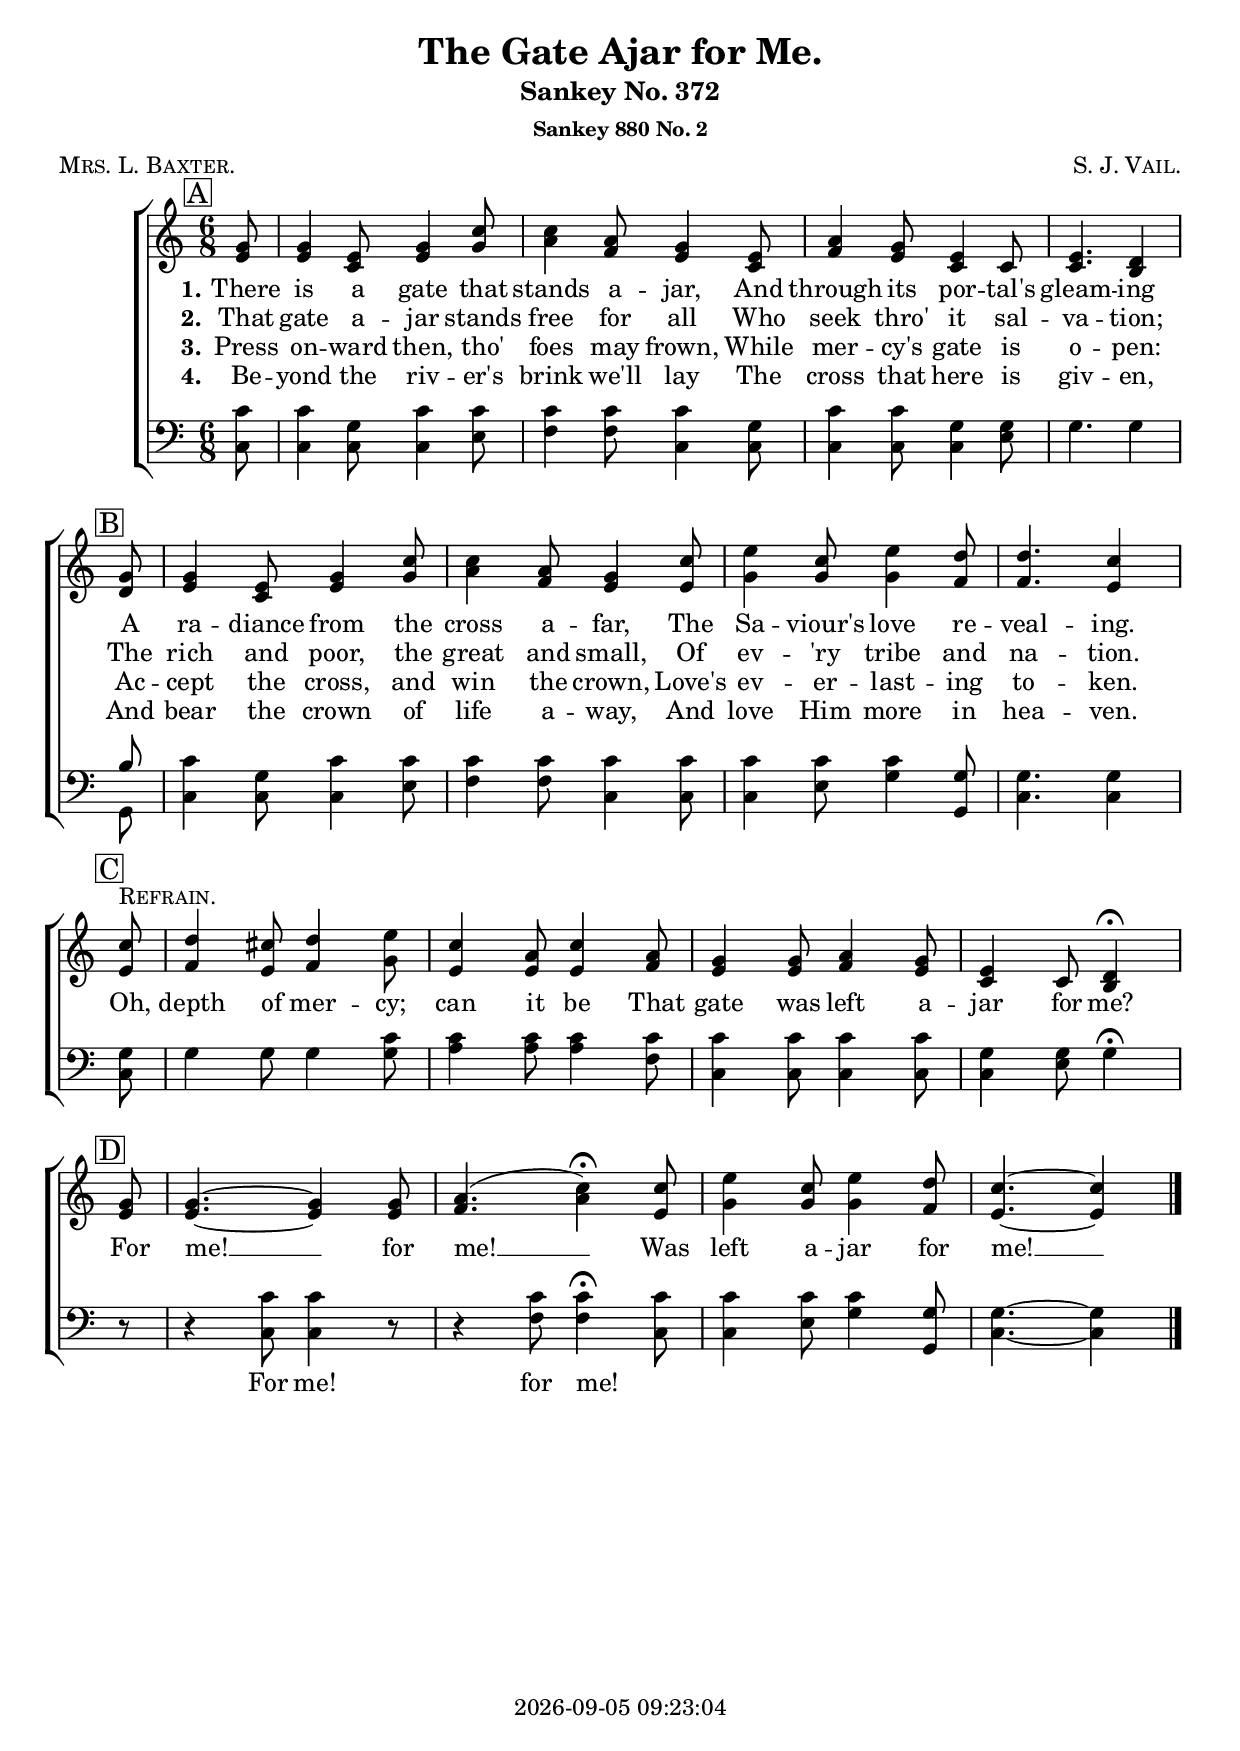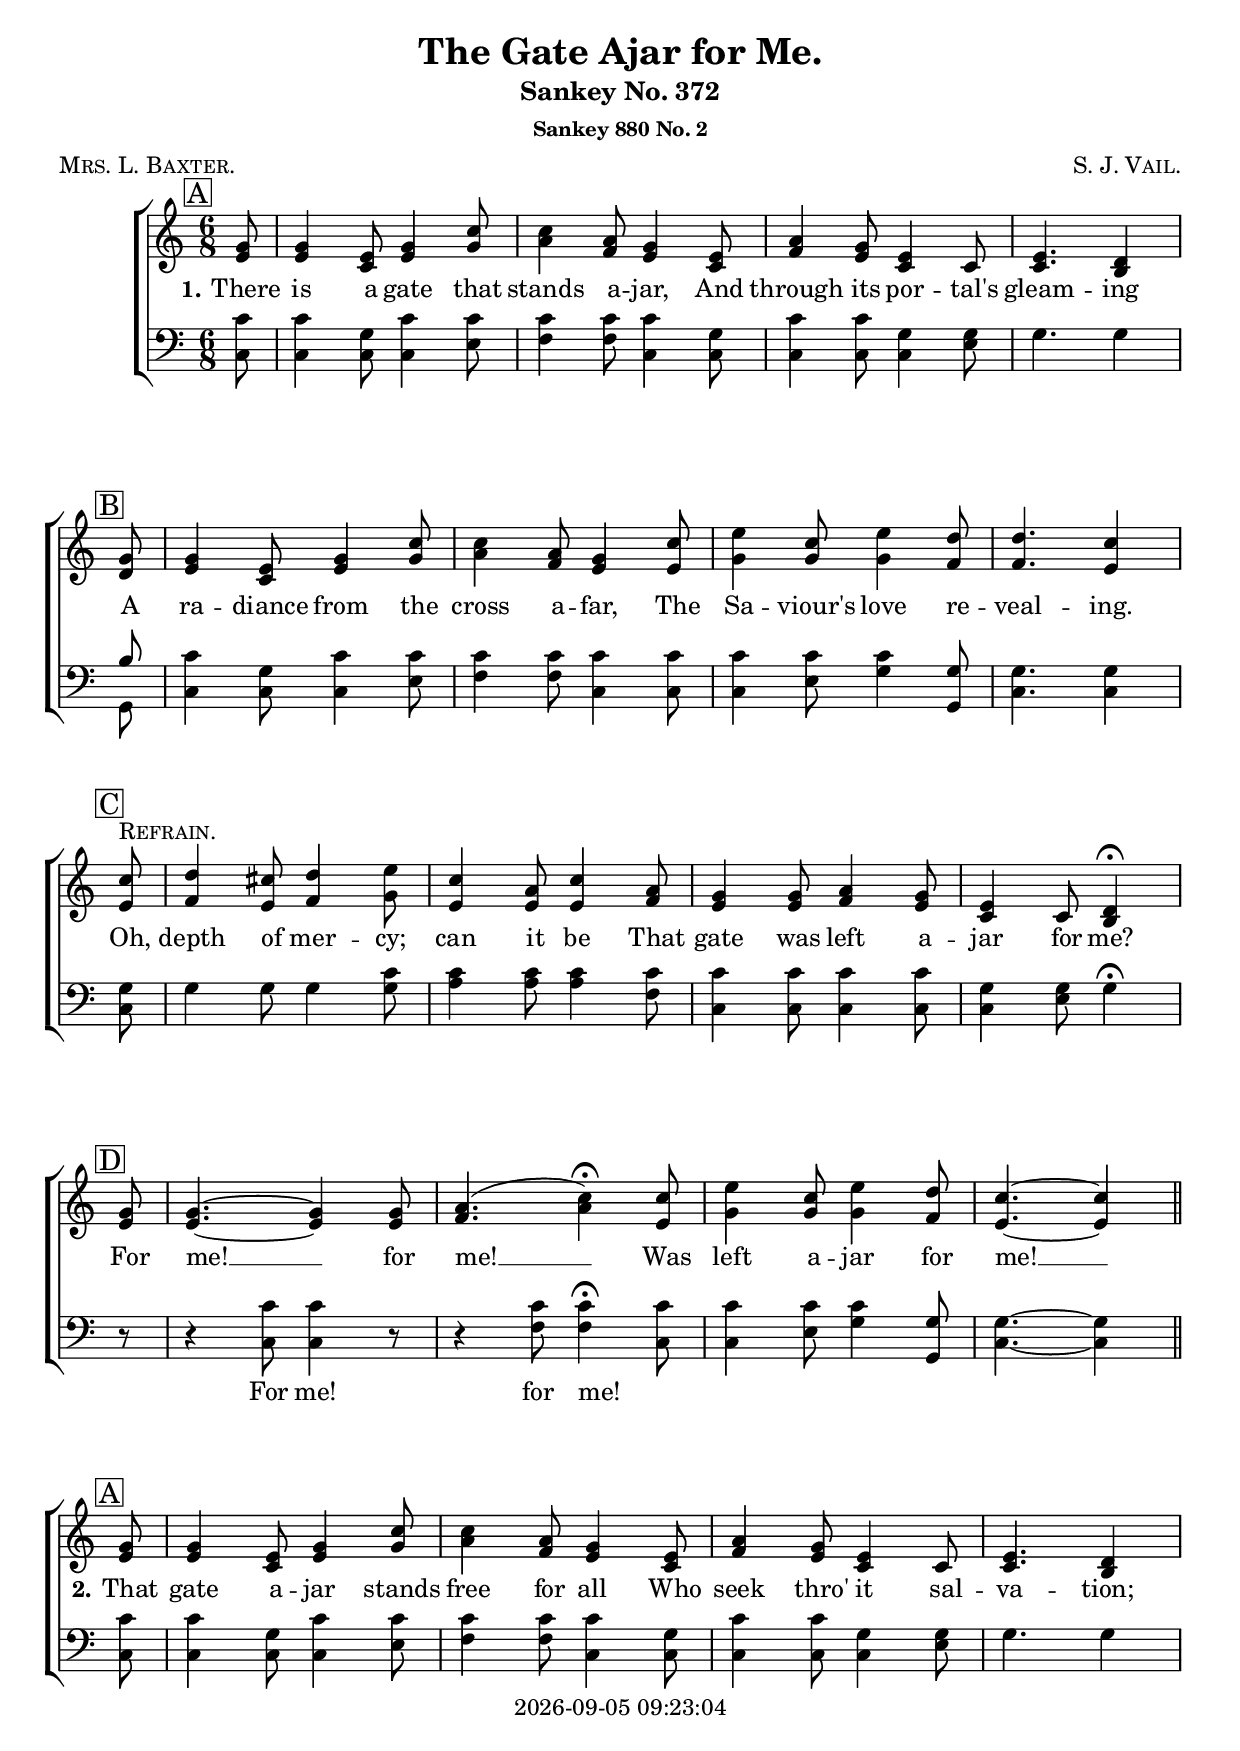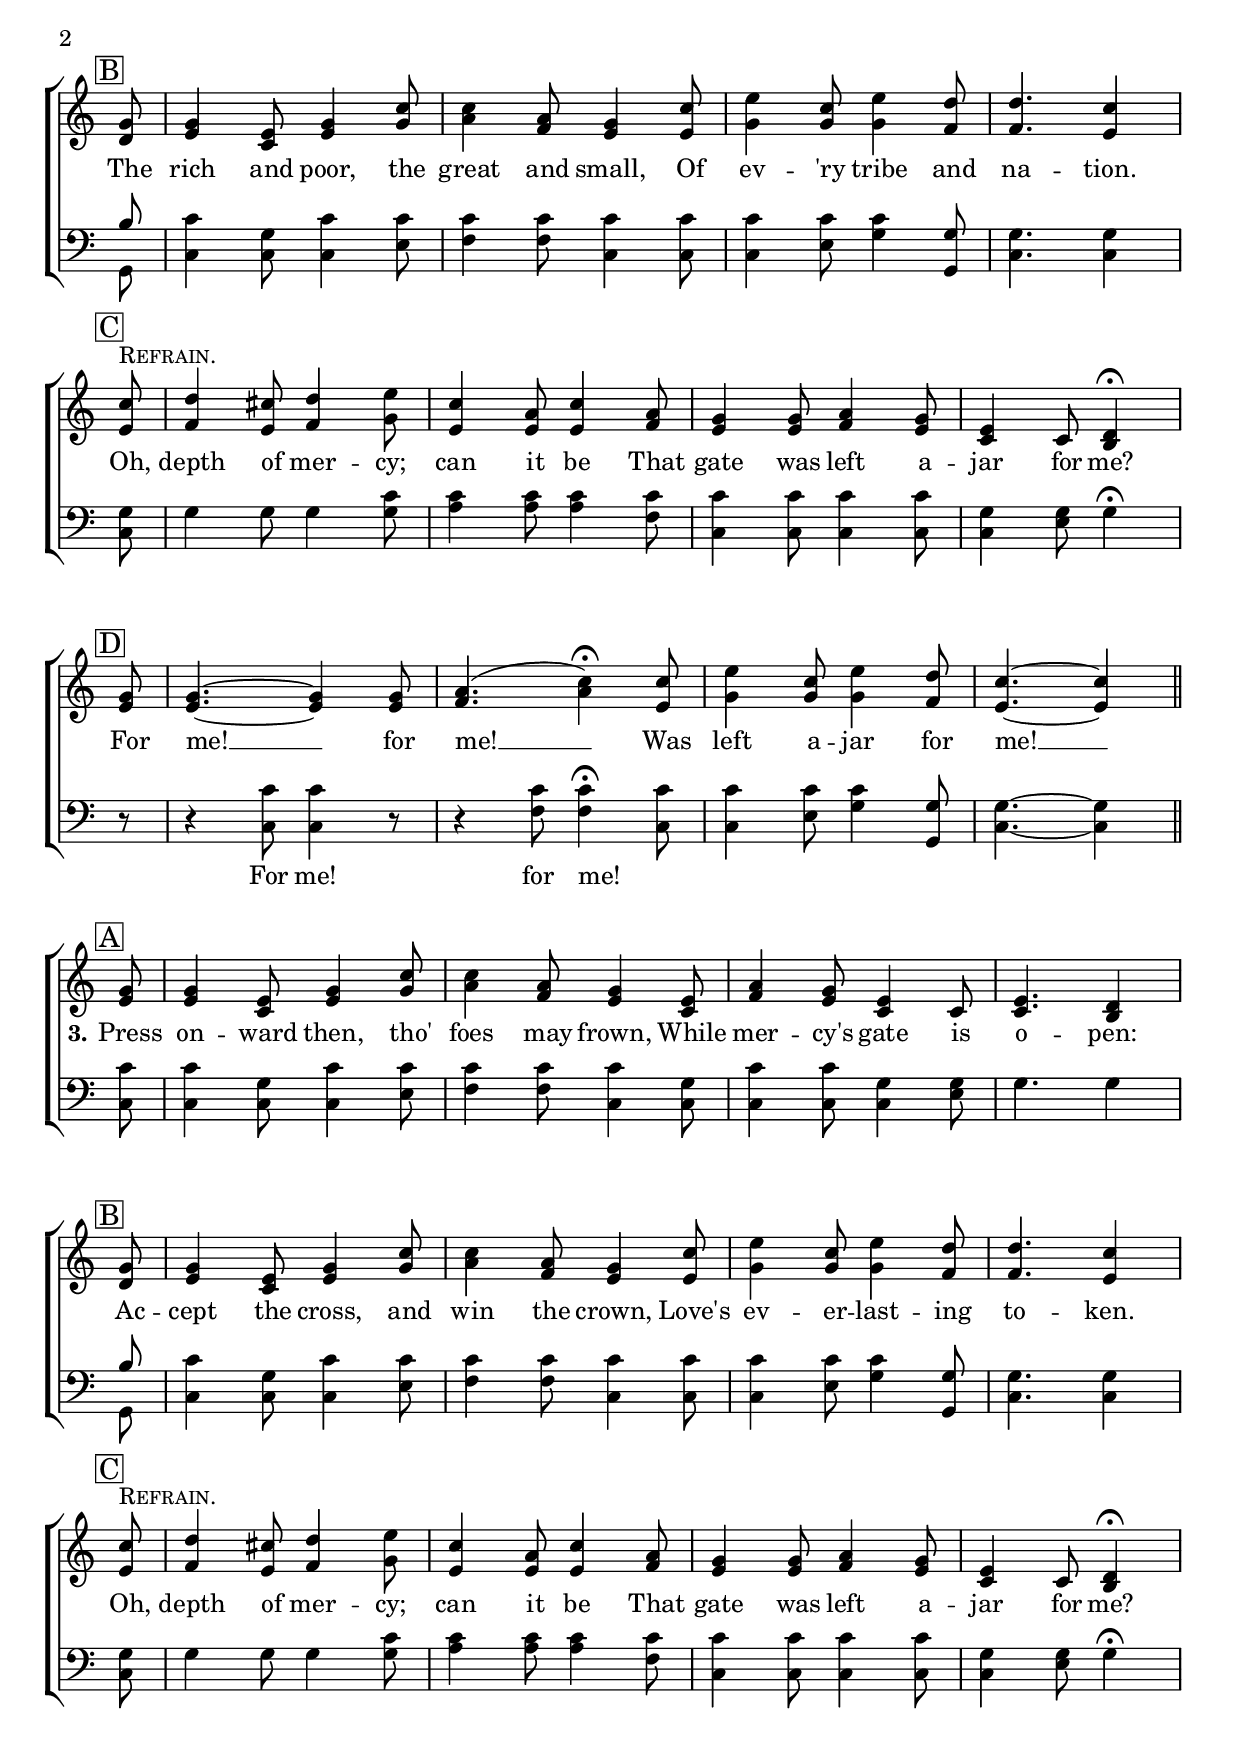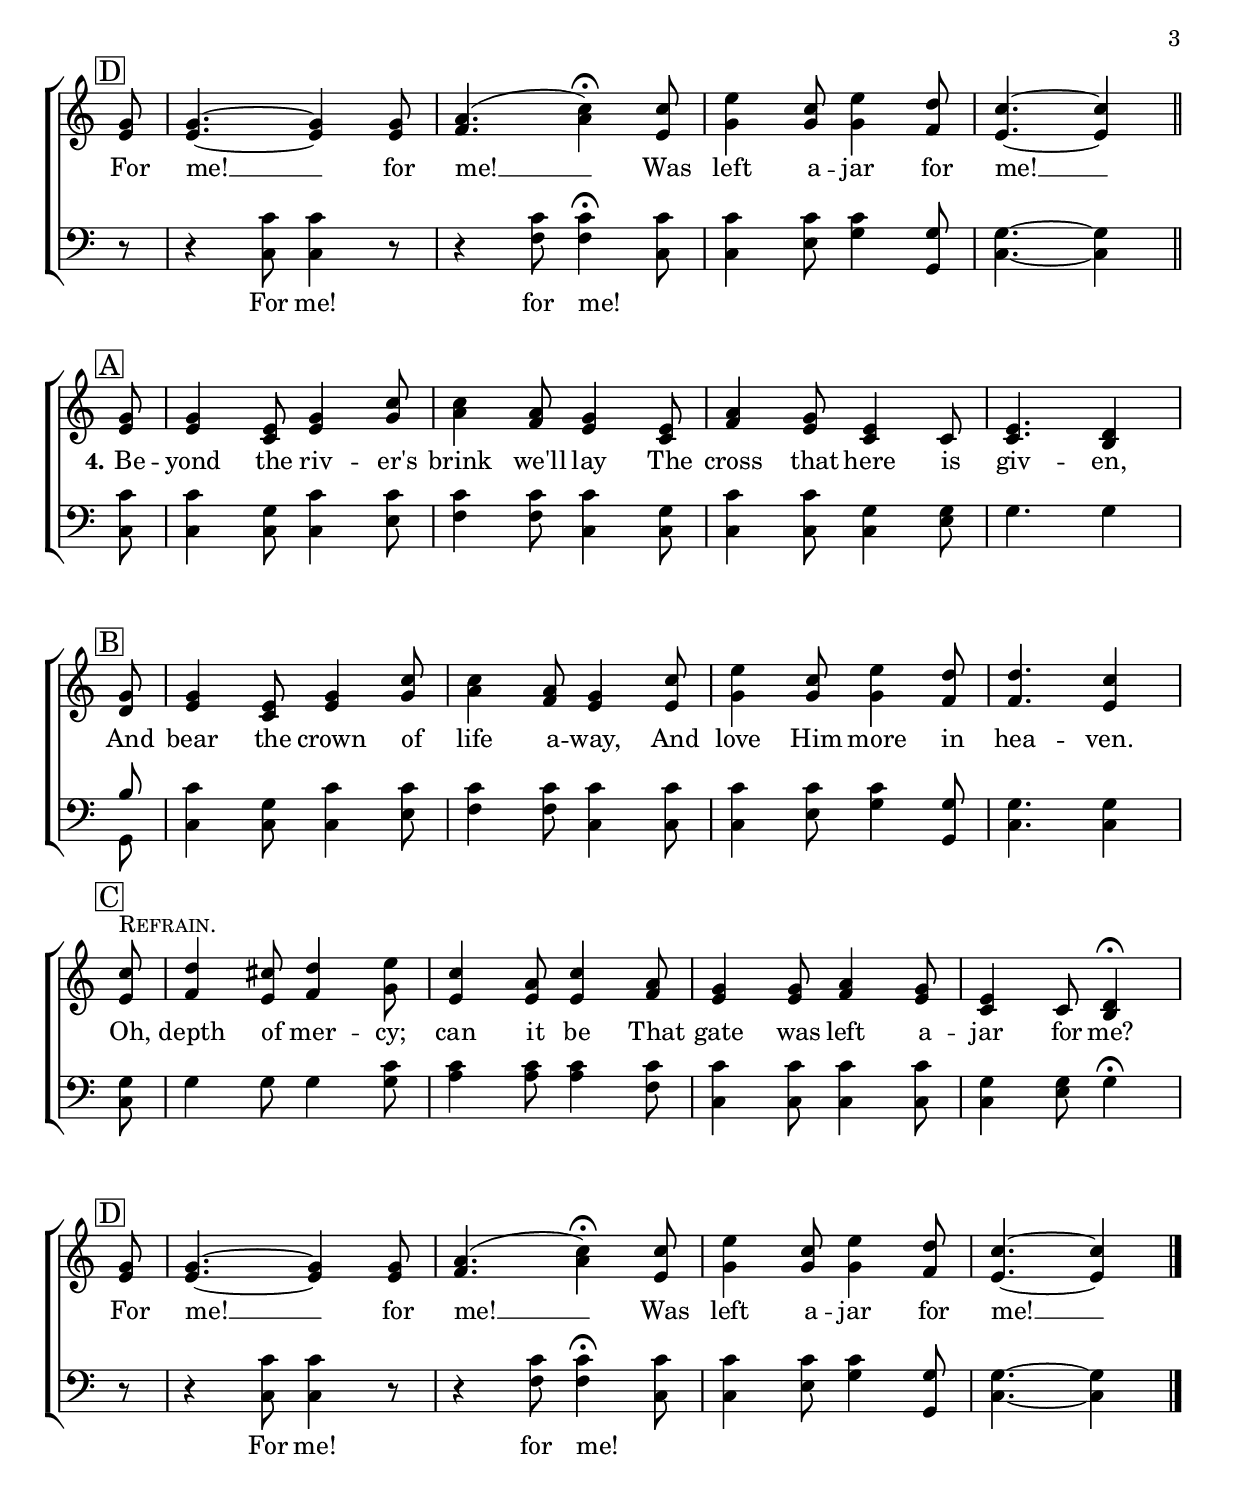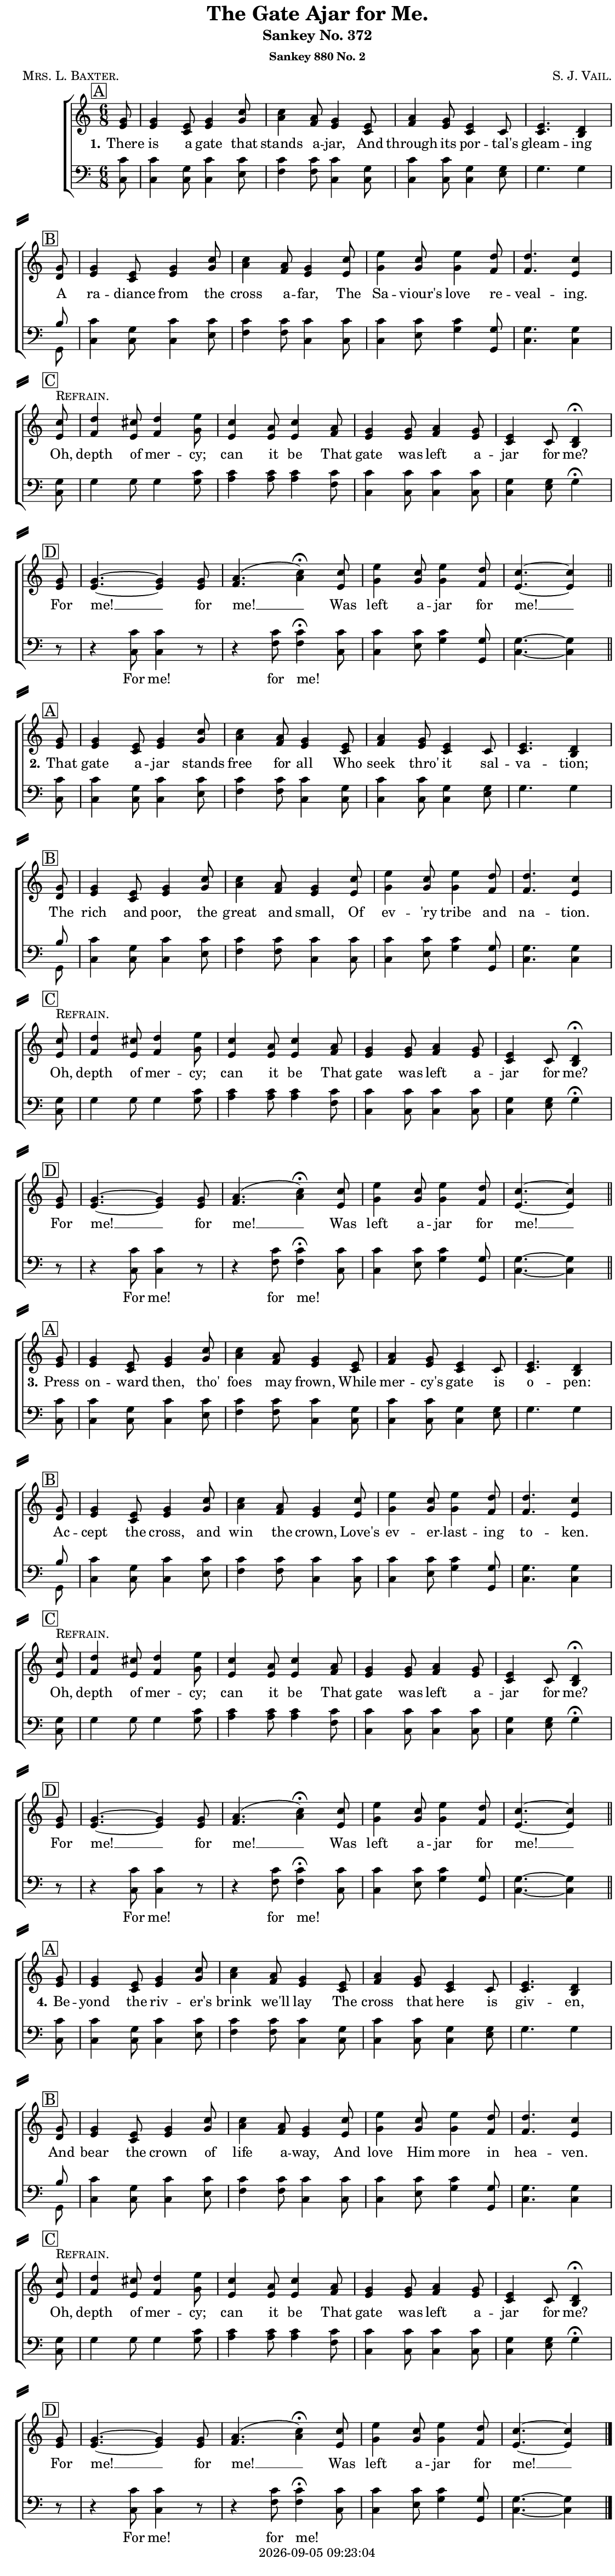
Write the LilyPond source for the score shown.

\version "2.22.1"

\include "articulate.ly"

today = #(strftime "%Y-%m-%d %H:%M:%S" (localtime (current-time)))

\header {
% centered at top
%  dedication  = "dedication"
  title       = "The Gate Ajar for Me."
  subtitle    = "Sankey No. 372"
  subsubtitle = "Sankey 880 No. 2"
%  instrument  = "instrument"
  
% arrangement of following lines:
%
%  poet    composer
%  meter   arranger
%  piece       opus

  composer    = \markup\smallCaps "S. J. Vail."
%  arranger    = "arranger"
%  opus        = "opus"

  poet        = \markup\smallCaps "Mrs. L. Baxter."
%  meter       = \markup\smallCaps "meter"
%  piece       = \markup\smallCaps "piece"

% centered at bottom
% tagline     = "tagline" % default lilypond version
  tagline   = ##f
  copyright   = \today
}

% #(set-global-staff-size 16)

global = {
  \key c \major
  \time 6/8
  \partial 8
}

RehearsalTrack = {
% \set Score.currentBarNumber = #5
  \mark \markup { \box "A" } s8 s2.*3 s4. s4
  \mark \markup { \box "B" } s8 s2.*3 s4. s4
  \mark \markup { \box "C" } s8 s2.*3 s4. s4
  \mark \markup { \box "D" } s8 s2.*3 s4. s4
}

TempoTrack = {
  \set Score.tempoHideNote = ##t
  \tempo 4=120
}

nl = { \bar "||" \break }

soprano = \relative {
  \autoBeamOff
  g'8
  g4 e8 g4 c8
  c4 a8 g4 e8
  a4 g8 e4 c8
  e4. d4 \bar "|" \break g8
  g4 e8 g4 c8 % B
  c4 a8 g4 c8
  e4 c8 e4 d8
  d4. c4 \bar "|" \break c8^\markup\smallCaps Refrain.
  d4 cis8 d4 e8 % C
  c4 a8 c4 a8
  g4 8 a4 g8
  e4 c8 d4\fermata \bar "|" \break g8
  g4.~4 8 % D
  a4.(c4\fermata) 8
  e4 c8 e4 d8
  c4.~4
}

alto = \relative {
  \autoBeamOff
  e'8
  e4 c8 e4 g8
  a4 f8 e4 c8
  f4 e8 c4 8
  c4. b4 d8
  e4 c8 e4 g8 % B
  a4 f8 e4 8
  g4 8 4 f8
  f4. e4 8
  f4 e8 f4 g8 % C
  e4 8 4 f8
  e4 8 f4 e8
  c4 8 b4\fermata e8
  e4.~4 8 % D
  f4.(a4\fermata) e8
  g4 8 4 f8
  e4.~4
}

tenor = \relative {
  \autoBeamOff
  c'8
  c4 g8 c4 8
  c4 8 4 g8
  c4 8 g4 8
  g4. 4 b8
  c4 g8 c4 8 % B
  c4 8 4 8
  c4 8 4 g8
  g4. 4 8
  g4 8 4 c8 % C
  c4 8 4 8
  c4 8 4 8
  g4 8 4\fermata r8
  r4 c8 4 r8 % D
  r4 c8 4\fermata 8
  c4 8 4 g8
  g4.~4
}

bass = \relative {
  \autoBeamOff
  c8
  c4 8 4 e8
  f4 8 c4 8
  c4 8 4 e8
  g4. 4 g,8
  c4 8 4 e8 % B
  f4 8 c4 8
  c4 e8 g4 g,8
  c4. 4 8
  g'4 8 4 8 % C
  a4 8 4 f8
  c4 8 4 8
  c4 e8 g4\fermata r8
  r4 c,8 4 r8
  r4 f8 4\fermata c8
  c4 e8 g4 g,8
  c4.~4
}

nom  = {   \set ignoreMelismata = ##t }
yesm = { \unset ignoreMelismata       }

chorus = \lyricmode {
  Oh, depth of mer -- cy; can it be
  That gate was left a -- jar for me?
  For me! __ for me! __
  Was left a -- jar for me! __
}

chorusMen = \lyricmode {
  _ _ _ _ _ _ _ _
  _ _ _ _ _ _ _
  _ _ _ _ _ _ _ _
  _ _ _ _ _ _ _
  _ _ _ _ _ _ _ _
  _ _ _ _ _ _ _ _
  For me! for me!
  _ _ _ _ _ _
}

verses = 4

wordsOne = \lyricmode {
  \set stanza = "1."
  There is a gate that stands a -- jar,
  And through its por -- tal's gleam -- ing
  A ra -- diance from the cross a -- far,
  The Sa -- viour's love re -- veal -- ing.
}
  
wordsTwo = \lyricmode {
  \set stanza = "2."
  That gate a -- jar stands free for all
  Who seek thro' it sal -- va -- tion;
  The rich and poor, the great and small,
  Of ev -- 'ry tribe and na -- tion.
}
  
wordsThree = \lyricmode {
  \set stanza = "3."
  Press on -- ward then, tho' foes may frown,
  While mer -- cy's gate is o -- pen:
  Ac -- cept the cross, and win the crown,
  Love's ev -- er -- last -- ing to -- ken.
}
  
wordsFour = \lyricmode {
  \set stanza = "4."
  Be -- yond the riv -- er's brink we'll lay
  The cross that here is giv -- en,
  And bear the crown of life a -- way,
  And love Him more in hea -- ven.
}
  
wordsMidi = \lyricmode {
  \set stanza = "1."
  "There " "is " "a " "gate " "that " "stands " a "jar, "
  "\nAnd " "through " "its " por "tal's " gleam "ing "
  "\nA " ra "diance " "from " "the " "cross " a "far, "
  "\nThe " Sa "viour's " "love " re veal "ing. "
  "\nOh, " "depth " "of " mer "cy; " "can " "it " "be "
  "\nThat " "gate " "was " "left " a "jar " "for " "me? "
  "\nFor " "me! "  "for " "me! " 
  "\nWas " "left " a "jar " "for " "me! " 

  \set stanza = "2."
  "\nThat " "gate " a "jar " "stands " "free " "for " "all "
  "\nWho " "seek " "thro' " "it " sal va "tion; "
  "\nThe " "rich " "and " "poor, " "the " "great " "and " "small, "
  "\nOf " ev "'ry " "tribe " "and " na "tion. "
  "\nOh, " "depth " "of " mer "cy; " "can " "it " "be "
  "\nThat " "gate " "was " "left " a "jar " "for " "me? "
  "\nFor " "me! "  "for " "me! " 
  "\nWas " "left " a "jar " "for " "me! " 

  \set stanza = "3."
  "\nPress " on "ward " "then, " "tho' " "foes " "may " "frown, "
  "\nWhile " mer "cy's " "gate " "is " o "pen: "
  "\nAc" "cept " "the " "cross, " "and " "win " "the " "crown, "
  "\nLove's " ev er last "ing " to "ken. "
  "\nOh, " "depth " "of " mer "cy; " "can " "it " "be "
  "\nThat " "gate " "was " "left " a "jar " "for " "me? "
  "\nFor " "me! "  "for " "me! " 
  "\nWas " "left " a "jar " "for " "me! " 

  \set stanza = "4."
  "\nBe" "yond " "the " riv "er's " "brink " "we'll " "lay "
  "\nThe " "cross " "that " "here " "is " giv "en, "
  "\nAnd " "bear " "the " "crown " "of " "life " a "way, "
  "\nAnd " "love " "Him " "more " "in " hea "ven. "
  "\nOh, " "depth " "of " mer "cy; " "can " "it " "be "
  "\nThat " "gate " "was " "left " a "jar " "for " "me? "
  "\nFor " "me! "  "for " "me! " 
  "\nWas " "left " a "jar " "for " "me! " 
}

\book {
  \bookOutputSuffix "midi-women"
  \score {
%    \articulate
        \new ChoirStaff <<
                                % Soprano staff
          \new Staff = soprano
          <<
            \new Voice { \repeat unfold \verses \TempoTrack     }
            \new Voice { \global \repeat unfold \verses \soprano \bar "|." }
            \addlyrics \wordsMidi
          >>
                                % Alto staff
          \new Staff = alto
          <<
            \new Voice { \global \repeat unfold \verses { \alto \nl } \bar "|." }
          >>
                                % Tenor staff
          \new Staff = tenor
          <<
            \clef "treble_8"
            \new Voice { \global \repeat unfold \verses \tenor }
          >>
                                % Bass staff
          \new Staff = bass
          <<
            \clef "bass"
            \new Voice { \global \repeat unfold \verses \bass }
          >>
        >>
    \midi {}
  }
}

\book {
  \bookOutputSuffix "midi-men"
  \score {
%    \articulate
        \new ChoirStaff <<
                                % Soprano staff
          \new Staff = soprano
          <<
            \new Voice { \repeat unfold \verses \TempoTrack     }
            \new Voice { \global \repeat unfold \verses \soprano \bar "|." }
          >>
                                % Alto staff
          \new Staff = alto
          <<
            \new Voice { \global \repeat unfold \verses { \alto \nl } \bar "|." }
          >>
                                % Tenor staff
          \new Staff = tenor
          <<
            \clef "treble_8"
            \new Voice { \global \repeat unfold \verses \tenor }
            \addlyrics \wordsMidi
          >>
                                % Bass staff
          \new Staff = bass
          <<
            \clef "bass"
            \new Voice { \global \repeat unfold \verses \bass }
          >>
        >>
    \midi {}
  }
}

\book {
  \bookOutputSuffix "repeat"
  \score {
        \new ChoirStaff <<
                                  % Joint soprano/alto staff
          \new Staff \with { printPartCombineTexts = ##f }
          <<
            \new Voice \RehearsalTrack
            \new Voice \TempoTrack
            \new NullVoice = "aligner" \soprano
            \new Voice = "women" \partCombine { \global \soprano \bar "|." } { \global \alto }
            \new Lyrics \lyricsto "aligner" { \wordsOne \chorus }
            \new Lyrics \lyricsto "aligner"   \wordsTwo
            \new Lyrics \lyricsto "aligner"   \wordsThree
            \new Lyrics \lyricsto "aligner"   \wordsFour
          >>
                                  % Joint tenor/bass staff
          \new Staff \with { printPartCombineTexts = ##f }
          <<
            \clef "bass"
            \new Voice = "men" \partCombine { \global \tenor } { \global \bass }
            \new NullVoice \tenor
            \addlyrics \chorusMen
          >>
        >>
    \layout {
      indent = 1.5\cm
      \pointAndClickOff
      \context {
        \Staff \RemoveAllEmptyStaves
      }
    }
  }
}

\book {
  \bookOutputSuffix "single"
  \score {
        \new ChoirStaff <<
                                  % Joint soprano/alto staff
          \new Staff \with { printPartCombineTexts = ##f }
          <<
            \new Voice { \repeat unfold \verses \RehearsalTrack }
            \new Voice { \repeat unfold \verses \TempoTrack }
            \new NullVoice = "aligner" { \repeat unfold \verses \soprano }
            \new Voice = "women" \partCombine { \global \repeat unfold \verses \soprano \bar "|." }
                                               { \global \repeat unfold \verses { \alto \nl } \bar "|." }
            \new Lyrics \lyricsto "aligner" { \wordsOne   \chorus
                                              \wordsTwo   \chorus
                                              \wordsThree \chorus
                                              \wordsFour  \chorus
                                            }
          >>
                                  % Joint tenor/bass staff
          \new Staff \with { printPartCombineTexts = ##f }
          <<
            \clef "bass"
            \new Voice = "men" \partCombine { \global \repeat unfold \verses \tenor }
                                            { \global \repeat unfold \verses \bass }
            \new NullVoice {\repeat unfold \verses \tenor    }
            \addlyrics     {\repeat unfold \verses \chorusMen}
          >>
        >>
    \layout {
      indent = 1.5\cm
      \pointAndClickOff
      \context {
        \Staff \RemoveAllEmptyStaves
      }
    }
  }
}

\book {
  \bookOutputSuffix "singlepage"
  \paper {
    top-margin = 0
    left-margin = 7
    right-margin = 1
    paper-width = 190\mm
    page-breaking = #ly:one-page-breaking
    system-system-spacing.basic-distance = #15
    system-separator-markup = \slashSeparator
  }
  \score {
        \new ChoirStaff <<
                                  % Joint soprano/alto staff
          \new Staff \with { printPartCombineTexts = ##f }
          <<
            \new Voice { \repeat unfold \verses \RehearsalTrack }
            \new Voice { \repeat unfold \verses \TempoTrack }
            \new NullVoice = "aligner" { \repeat unfold \verses \soprano }
            \new Voice = "women" \partCombine { \global \repeat unfold \verses \soprano \bar "|." }
                                               { \global \repeat unfold \verses { \alto \nl } \bar "|." }
            \new Lyrics \lyricsto "aligner" { \wordsOne   \chorus
                                              \wordsTwo   \chorus
                                              \wordsThree \chorus
                                              \wordsFour  \chorus
                                            }
          >>
                                  % Joint tenor/bass staff
          \new Staff \with { printPartCombineTexts = ##f }
          <<
            \clef "bass"
            \new Voice = "men" \partCombine { \global \repeat unfold \verses \tenor }
                                            { \global \repeat unfold \verses \bass }
            \new NullVoice {\repeat unfold \verses \tenor    }
            \addlyrics     {\repeat unfold \verses \chorusMen}
          >>
        >>
    \layout {
      indent = 1.5\cm
      \pointAndClickOff
      \context {
        \Staff \RemoveAllEmptyStaves
      }
    }
  }
}
